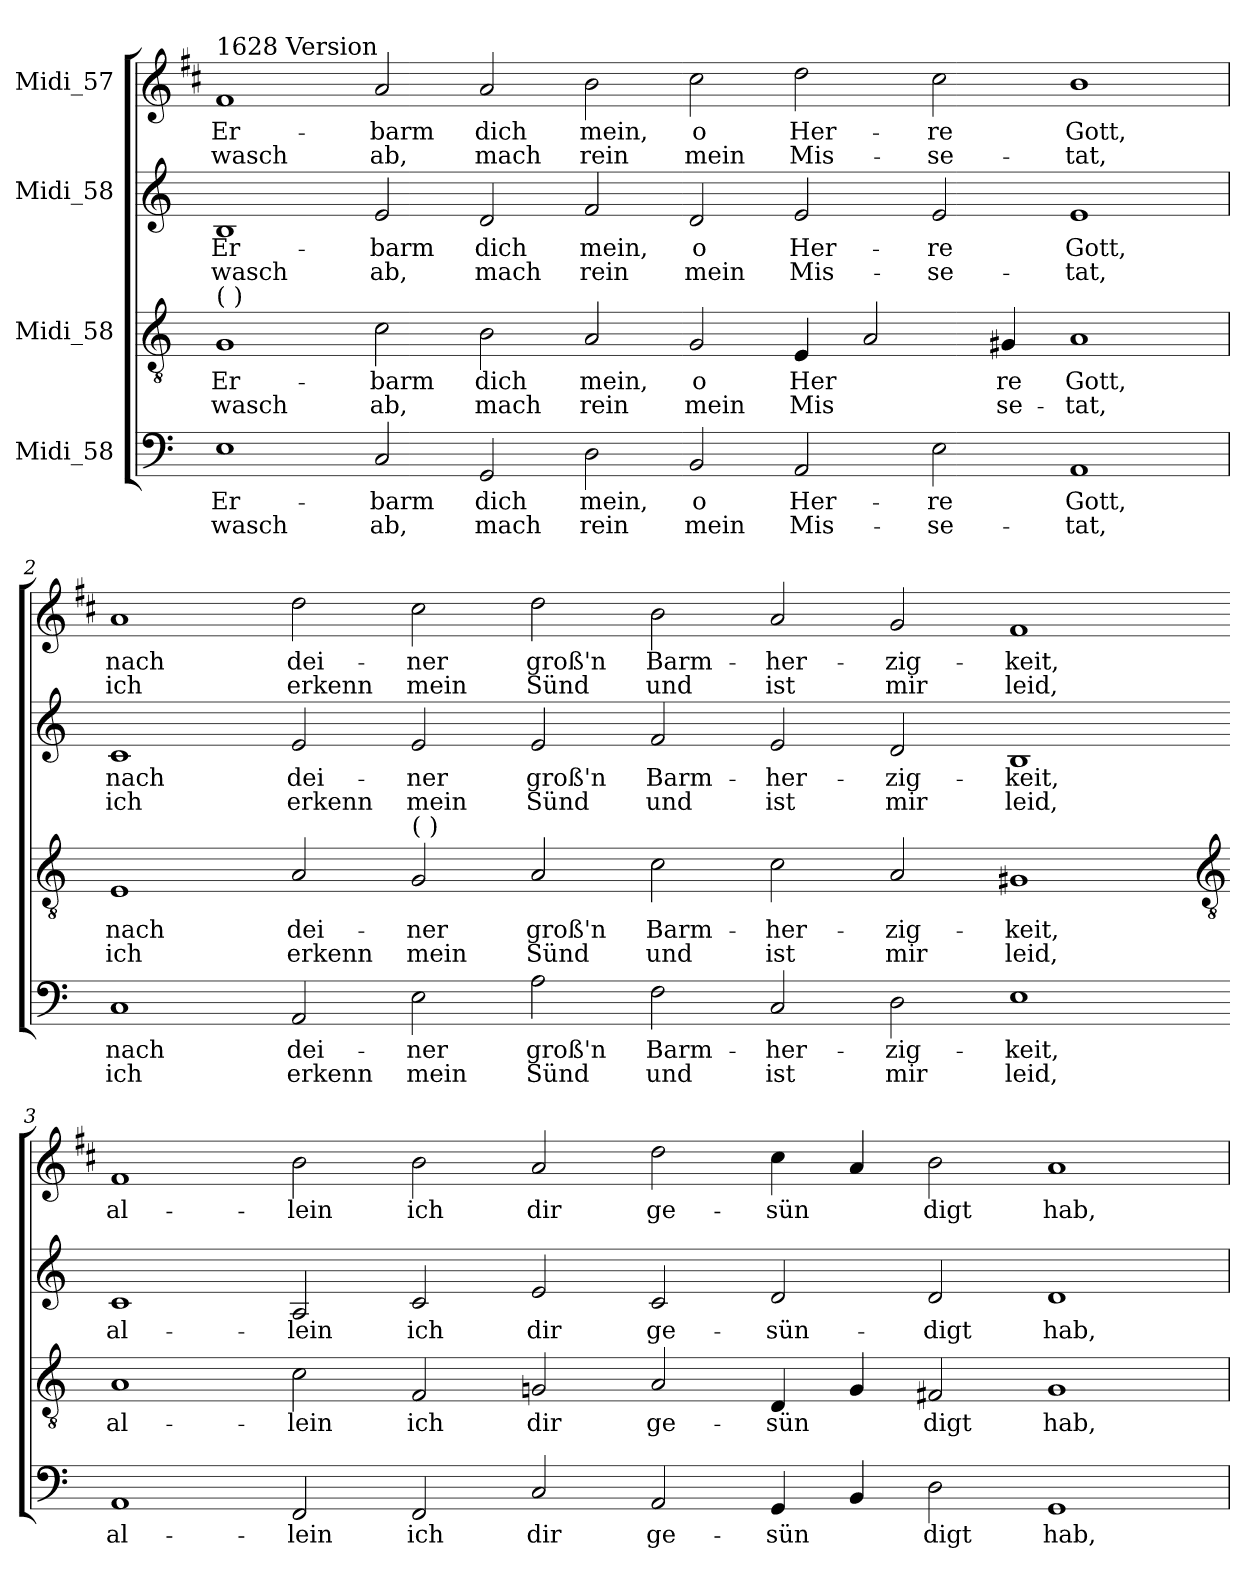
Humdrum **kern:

**kern	**text	**text	**kern	**text	**text	**kern	**text	**text	**kern	**text	**text
*part4	*part4	*part4	*part3	*part3	*part3	*part2	*part2	*part2	*part1	*part1	*part1
*staff4	*staff4	*staff4	*staff3	*staff3	*staff3	*staff2	*staff2	*staff2	*staff1	*staff1	*staff1
*I"Midi_58	*	*	*I"Midi_58	*	*	*I"Midi_58	*	*	*I"Midi_57	*	*
*clefF4	*	*	*clefGv2	*	*	*clefG2	*	*	*clefG2	*	*
*	*	*	*	*	*	*	*	*	*ITrd1c2	*	*
*k[]	*	*	*k[]	*	*	*k[]	*	*	*k[]	*	*
*C:	*	*	*C:	*	*	*C:	*	*	*C:	*	*
=1	=1	=1	=1	=1	=1	=1	=1	=1	=1	=1	=1
!	!	!	!	!	!	!	!	!	!LO:TX:a:t=1628 Version	!	!
!	!	!	!LO:TX:a:t=(  )	!	!	!	!	!	!	!	!
!	!LO:LY:b	!LO:LY:b	!	!LO:LY:b	!LO:LY:b	!	!LO:LY:b	!LO:LY:b	!	!LO:LY:b	!LO:LY:b
1E	Er-	-wasch	1G	Er-	-wasch	1B	Er-	-wasch	1e	Er-	-wasch
!	!LO:LY:b	!LO:LY:b	!	!LO:LY:b	!LO:LY:b	!	!LO:LY:b	!LO:LY:b	!	!LO:LY:b	!LO:LY:b
2C	barm	ab,	2c	barm	ab,	2e	barm	ab,	2g	barm	ab,
!	!LO:LY:b	!LO:LY:b	!	!LO:LY:b	!LO:LY:b	!	!LO:LY:b	!LO:LY:b	!	!LO:LY:b	!LO:LY:b
2GG	dich	mach	2B	dich	mach	2d	dich	mach	2g	dich	mach
!	!LO:LY:b	!LO:LY:b	!	!LO:LY:b	!LO:LY:b	!	!LO:LY:b	!LO:LY:b	!	!LO:LY:b	!LO:LY:b
2D	mein,	rein	2A	mein,	rein	2f	mein,	rein	2a	mein,	rein
!	!LO:LY:b	!LO:LY:b	!	!LO:LY:b	!LO:LY:b	!	!LO:LY:b	!LO:LY:b	!	!LO:LY:b	!LO:LY:b
2BB	o	mein	2G	o	mein	2d	o	mein	2b	o	mein
!	!LO:LY:b	!LO:LY:b	!	!LO:LY:b	!LO:LY:b	!	!LO:LY:b	!LO:LY:b	!	!LO:LY:b	!LO:LY:b
2AA	Her-	-Mis-	4E	Her	Mis	2e	Her-	-Mis-	2cc	Her-	-Mis-
.	.	.	2A	.	.	.	.	.	.	.	.
!	!LO:LY:b	!LO:LY:b	!	!	!	!	!LO:LY:b	!LO:LY:b	!	!LO:LY:b	!LO:LY:b
2E	-re	se-	.	.	.	2e	-re	se-	2b	-re	se-
!	!	!	!	!LO:LY:b	!LO:LY:b	!	!	!	!	!	!
.	.	.	4G#X	re	se-	.	.	.	.	.	.
!	!LO:LY:b	!LO:LY:b	!	!LO:LY:b	!LO:LY:b	!	!LO:LY:b	!LO:LY:b	!	!LO:LY:b	!LO:LY:b
1AA	-Gott,	tat,	1A	-Gott,	tat,	1e	-Gott,	tat,	1a	-Gott,	tat,
=2	=2	=2	=2	=2	=2	=2	=2	=2	=2	=2	=2
!	!LO:LY:b	!LO:LY:b	!	!LO:LY:b	!LO:LY:b	!	!LO:LY:b	!LO:LY:b	!	!LO:LY:b	!LO:LY:b
1C	nach	ich	1E	nach	ich	1c	nach	ich	1g	nach	ich
!	!LO:LY:b	!LO:LY:b	!	!LO:LY:b	!LO:LY:b	!	!LO:LY:b	!LO:LY:b	!	!LO:LY:b	!LO:LY:b
2AA	dei-	-erkenn	2A	dei-	-erkenn	2e	dei-	-erkenn	2cc	dei-	-erkenn
!	!	!	!LO:TX:a:t=(  )	!	!	!	!	!	!	!	!
!	!LO:LY:b	!LO:LY:b	!	!LO:LY:b	!LO:LY:b	!	!LO:LY:b	!LO:LY:b	!	!LO:LY:b	!LO:LY:b
2E	ner	mein	2G	ner	mein	2e	ner	mein	2b	ner	mein
!	!LO:LY:b	!LO:LY:b	!	!LO:LY:b	!LO:LY:b	!	!LO:LY:b	!LO:LY:b	!	!LO:LY:b	!LO:LY:b
2A	groß'n	Sünd	2A	groß'n	Sünd	2e	groß'n	Sünd	2cc	groß'n	Sünd
!	!LO:LY:b	!LO:LY:b	!	!LO:LY:b	!LO:LY:b	!	!LO:LY:b	!LO:LY:b	!	!LO:LY:b	!LO:LY:b
2F	Barm-	-und	2c	Barm-	-und	2f	Barm-	-und	2a	Barm-	-und
!	!LO:LY:b	!LO:LY:b	!	!LO:LY:b	!LO:LY:b	!	!LO:LY:b	!LO:LY:b	!	!LO:LY:b	!LO:LY:b
2C	her-	-ist	2c	her-	-ist	2e	her-	-ist	2g	her-	-ist
!	!LO:LY:b	!LO:LY:b	!	!LO:LY:b	!LO:LY:b	!	!LO:LY:b	!LO:LY:b	!	!LO:LY:b	!LO:LY:b
2D	zig-	-mir	2A	zig-	-mir	2d	zig-	-mir	2f	zig-	-mir
!	!LO:LY:b	!LO:LY:b	!	!LO:LY:b	!LO:LY:b	!	!LO:LY:b	!LO:LY:b	!	!LO:LY:b	!LO:LY:b
1E	keit,	leid,	1G#X	keit,	leid,	1B	keit,	leid,	1e	keit,	leid,
!!LO:LB:g=z
=3-	=3-	=3-	=3-	=3-	=3-	=3-	=3-	=3-	=3-	=3-	=3-
*	*	*	*clefGv2	*	*	*	*	*	*	*	*
!	!LO:LY:b	!	!	!LO:LY:b	!	!	!LO:LY:b	!	!	!LO:LY:b	!
1AA	al-	.	1A	al-	.	1c	al-	.	1e	al-	.
!	!LO:LY:b	!	!	!LO:LY:b	!	!	!LO:LY:b	!	!	!LO:LY:b	!
2FF	-lein	.	2c	-lein	.	2A	-lein	.	2a	-lein	.
!	!LO:LY:b	!	!	!LO:LY:b	!	!	!LO:LY:b	!	!	!LO:LY:b	!
2FF	ich	.	2F	ich	.	2c	ich	.	2a	ich	.
!	!LO:LY:b	!	!	!LO:LY:b	!	!	!LO:LY:b	!	!	!LO:LY:b	!
2C	dir	.	2G	dir	.	2e	dir	.	2g	dir	.
!	!LO:LY:b	!	!	!LO:LY:b	!	!	!LO:LY:b	!	!	!LO:LY:b	!
2AA	ge-	.	2A	ge-	.	2c	ge-	.	2cc	ge-	.
!	!LO:LY:b	!	!	!LO:LY:b	!	!	!LO:LY:b	!	!	!LO:LY:b	!
4GG	-sün	.	4D	-sün	.	2d	-sün-	.	4b	-sün	.
4BB	.	.	4G	.	.	.	.	.	4g	.	.
!	!LO:LY:b	!	!	!LO:LY:b	!	!	!LO:LY:b	!	!	!LO:LY:b	!
2D	digt	.	2F#X	digt	.	2d	-digt	.	2a	digt	.
!	!LO:LY:b	!	!	!LO:LY:b	!	!	!LO:LY:b	!	!	!LO:LY:b	!
1GG	hab,	.	1G	hab,	.	1d	hab,	.	1g	hab,	.
=	=	=	=	=	=	=	=	=	=	=	=
*-	*-	*-	*-	*-	*-	*-	*-	*-	*-	*-	*-
